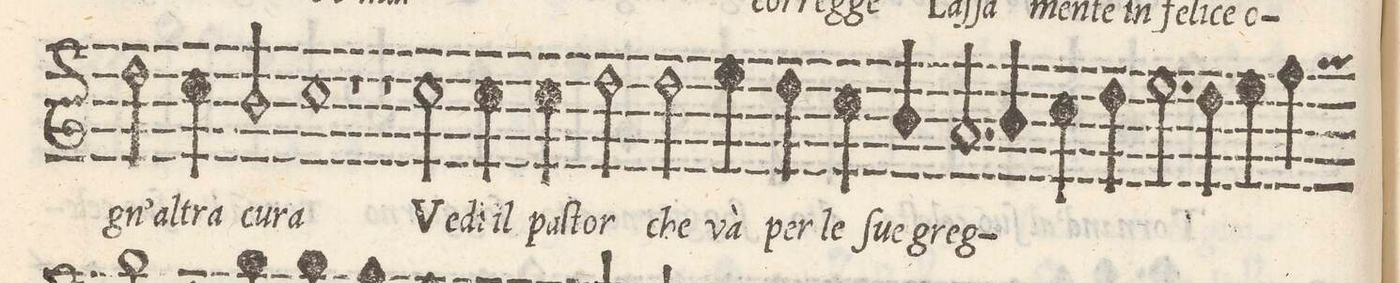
**kern	**text
*I"CANTO	*
*clefG2	*
*k[]	*
*met(C)	*
*M2/1	*
2dd\	-gn'_al-
4cc\	-tra
2b/	cu-
=30-	=30-
1cc	-ra
1r	.
=31-	=31-
1r	.
2cc\	Ve-
4cc\	-di_il
4cc\	paſ-
=32-	=32-
2dd\	-tor
2dd\	che
4ee\	và
4dd\	per
4cc\	le
4b/	ſue
=33-	=33-
2.a/	greg-
4b/	.
4cc\	.
4dd\	.
2.ee\	.
=34-	=34-
4dd\	.
4ee\	.
4ff\	.
*-	*-
